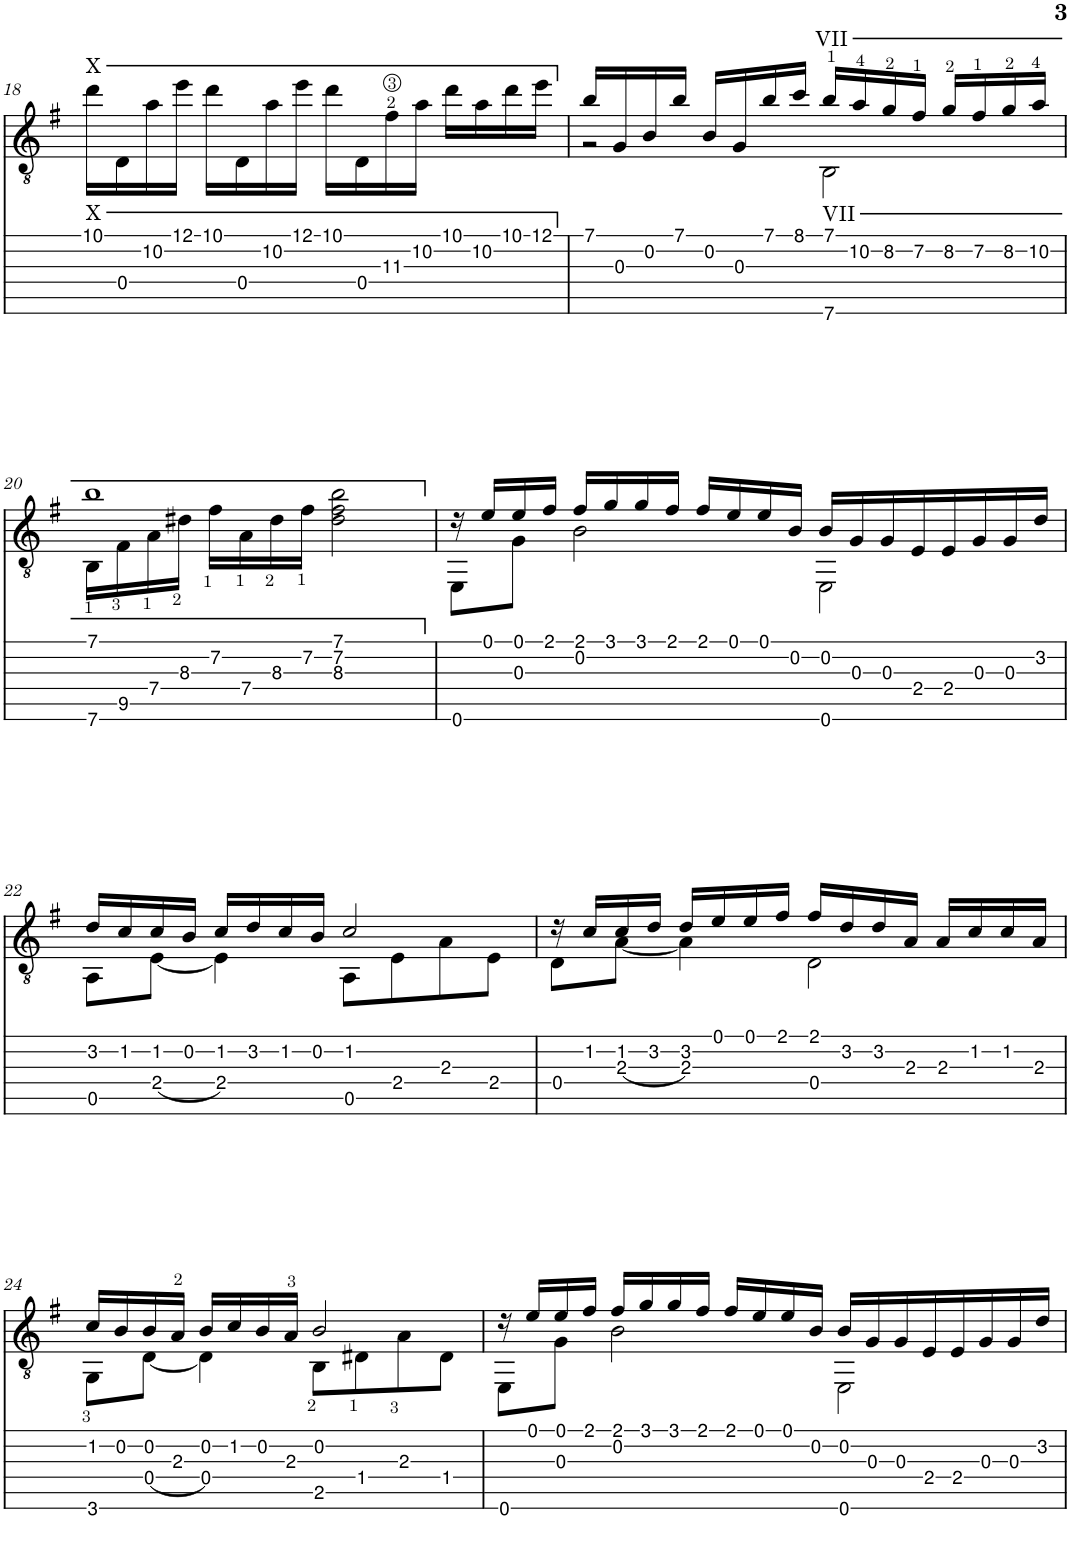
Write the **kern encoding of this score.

**kern	**kern
*part1	*part1
*staff2	*staff1
*I"古典吉他	*
!!LO:PB:g=z
*	*clefGv2
*k[f#]	*k[f#]
*M4/4	*M4/4
=18	=18
!	!LO:TX:a:t=X
!LO:TX:a:t=X	!
16ddLL	16dd\LL
16DJ	16D\
16aL	16a\
16eeJJ	16ee\JJ
16ddLL	16dd\LL
16DJ	16D\
16aL	16a\
16eeJJ	16ee\JJ
16ddLL	16dd\LL
16DJ	16D\
16f#L	16f#\
16aJJ	16a\JJ
16ddLL	16dd\LL
16aJ	16a\
16ddL	16dd\
16eeJJ	16ee\JJ
=19	=19
*^	*^
16bLL	2r	16b/LL	2r
16GJ	.	16G/	.
16BL	.	16B/	.
16bJJ	.	16b/JJ	.
16BLL	.	16B/LL	.
16GJ	.	16G/	.
16bL	.	16b/	.
16ccJJ	.	16cc/JJ	.
!	!	!LO:TX:a:t=VII	!
!LO:TX:a:t=VII	!	!	!
16bLL	2BB	16b/LL	2BB\
16aJ	.	16a/	.
16gL	.	16g/	.
16f#JJ	.	16f#/JJ	.
16gLL	.	16g/LL	.
16f#J	.	16f#/	.
16gL	.	16g/	.
16aJJ	.	16a/JJ	.
!!LO:LB:g=z	!!
=20	=20	=20	=20
1b	16BBLL	1b	16BB\LL
.	16F#J	.	16F#\
.	16AL	.	16A\
.	16d#JJ	.	16d#X\JJ
.	16f#LL	.	16f#\LL
.	16AJ	.	16A\
.	16d#L	.	16d#\
.	16f#JJ	.	16f#\JJ
.	2d# 2f# 2b	.	2d#\ 2f#\ 2b\
=21	=21	=21	=21
16r	8EEL	16r	8EE\L
16e	.	16e/LL	.
16e	8GJ	16e/	8G\J
16f#	.	16f#/JJ	.
16f#	2B	16f#/LL	2B\
16g	.	16g/	.
16g	.	16g/	.
16f#	.	16f#/JJ	.
16f#	.	16f#/LL	.
16e	.	16e/	.
16e	.	16e/	.
16B	.	16B/JJ	.
16B	[4EE	16B/LL	[4EE\
16G	.	16G/	.
16G	.	16G/	.
16E	.	16E/	.
16E	4ryy	16E/	4ryy
16G	.	16G/	.
16G	.	16G/	.
16d	.	16d/JJ	.
!!LO:LB:g=z	!!
=22	=22	=22	=22
16dLL	8AA	16d/LL	8AA\L
16cJ	.	16c/	.
16cL	4EE]	16c/	4EE\]
16BJJ	.	16B/JJ	.
16cLL	.	16c/LL	.
16dJ	.	16d/	.
16cL	[8E	16c/	[8E\J
16BJJ	.	16B/JJ	.
2c	4E]	2c/	4E\]
.	8AA	.	8AA\L
.	8E	.	8E\
4ryy	8A	4ryy	8A\
.	8E	.	8E\J
=23	=23	=23	=23
16r	8DL	16r	8D\L
16cLL	.	16c/LL	.
16c	[8AJ	16c/	[8A\J
16dJJ	.	16d/JJ	.
16dLL	4A]	16d/LL	4A\]
16eJ	.	16e/	.
16eL	.	16e/	.
16f#JJ	.	16f#/JJ	.
16f#LL	2D	16f#/LL	2D\
16dJ	.	16d/	.
16dL	.	16d/	.
16AJJ	.	16A/JJ	.
16ALL	.	16A/LL	.
16cJ	.	16c/	.
16cL	.	16c/	.
16AJJ	.	16A/JJ	.
!!LO:LB:g=z	!!
=24	=24	=24	=24
16cLL	8GGL	16c/LL	8GG\L
16BJ	.	16B/	.
16BL	[8DJ	16B/	[8D\J
16AJJ	.	16A/JJ	.
16BLL	4D]	16B/LL	4D\]
16cJ	.	16c/	.
16BL	.	16B/	.
16AJJ	.	16A/JJ	.
2B	8BBL	2B/	8BB\L
.	8D#XJ	.	8D#X\
.	8AL	.	8A\
.	8D#J	.	8D#\J
=25	=25	=25	=25
16r	8EEL	16r	8EE\L
16e	.	16e/LL	.
16e	8GJ	16e/	8G\J
16f#	.	16f#/JJ	.
16f#	2B	16f#/LL	2B\
16g	.	16g/	.
16g	.	16g/	.
16f#	.	16f#/JJ	.
16f#	.	16f#/LL	.
16e	.	16e/	.
16e	.	16e/	.
16B	.	16B/JJ	.
16B	[4EE	16B/LL	[4EE\
16G	.	16G/	.
16G	.	16G/	.
16E	.	16E/	.
16E	4ryy	16E/	4ryy
16G	.	16G/	.
16G	.	16G/	.
16d	.	16d/JJ	.
*v	*v	*	*
*	*v	*v
=26	=26
4EE]	4EE\]
=	=
*-	*-
